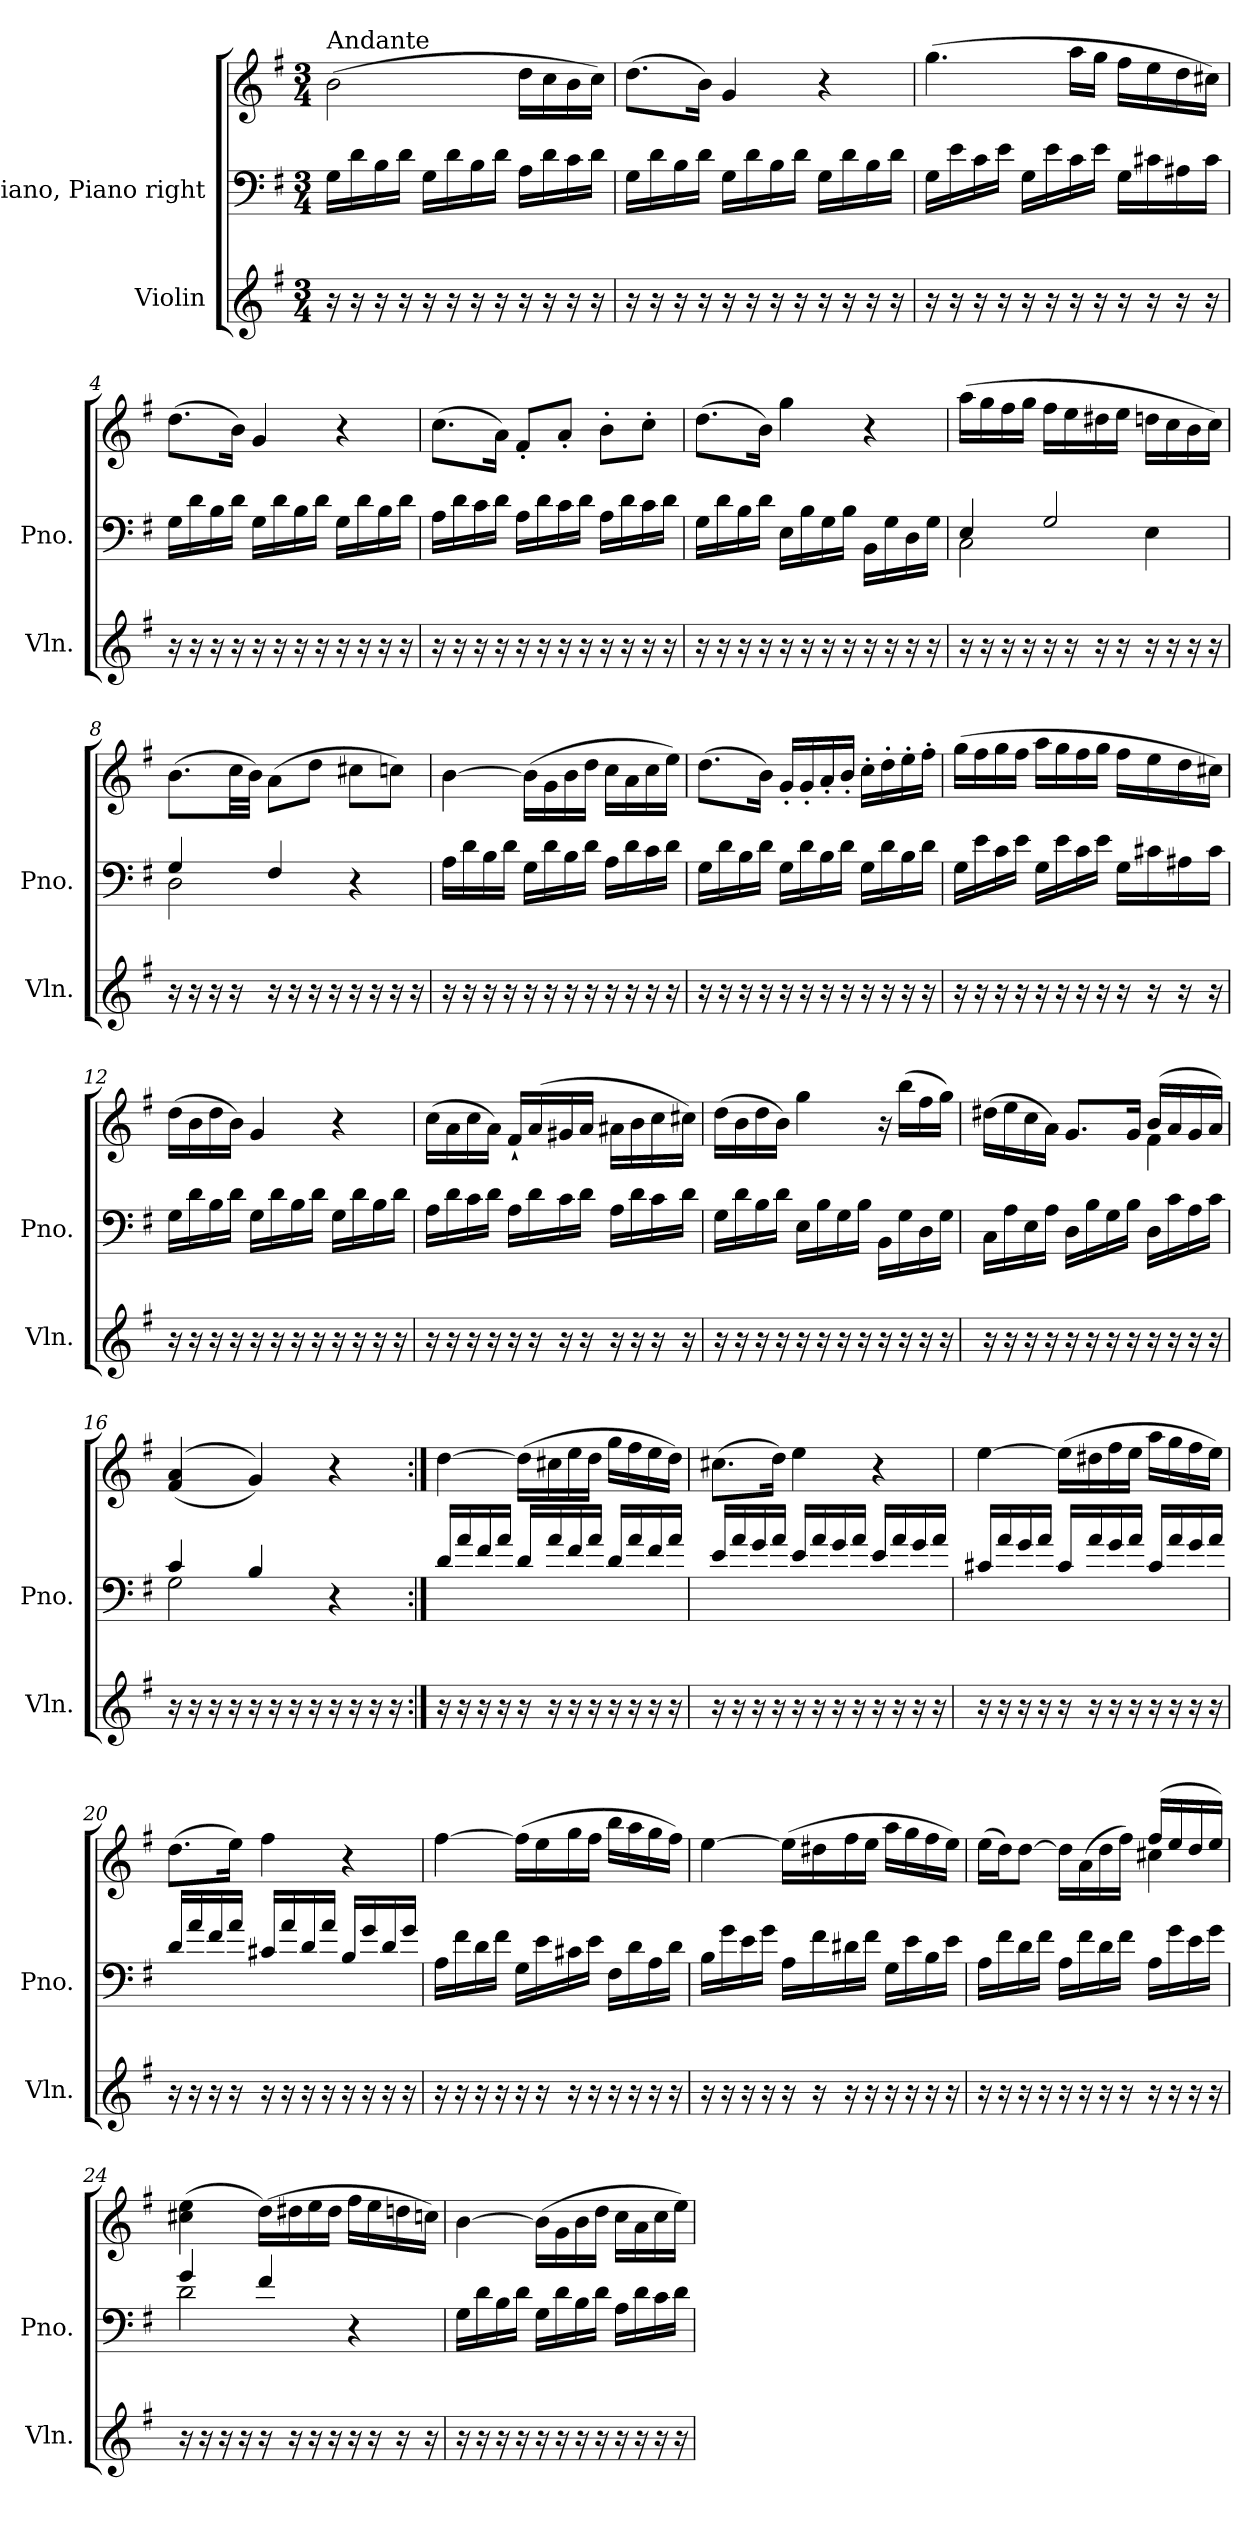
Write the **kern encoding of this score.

**kern	**kern	**kern
*part2	*part1	*part1
*staff3	*staff2	*staff1
*I"Violin	*I"Piano, Piano right	*
*I'Vln.	*I'Pno.	*
*clefG2	*clefF4	*clefG2
*k[f#]	*k[f#]	*k[f#]
*M3/4	*M3/4	*M3/4
=1	=1	=1
!	!	!LO:TX:t=Andante
16r	16G\LL	(>2b\
16r	16d\	.
16r	16B\	.
16r	16d\JJ	.
16r	16G\LL	.
16r	16d\	.
16r	16B\	.
16r	16d\JJ	.
16r	16A\LL	16dd\LL
16r	16d\	16cc\
16r	16c\	16b\
16r	16d\JJ	16cc\JJ)
=2	=2	=2
16r	16G\LL	(>8.dd\L
16r	16d\	.
16r	16B\	.
16r	16d\JJ	16b\Jk)
16r	16G\LL	4g/
16r	16d\	.
16r	16B\	.
16r	16d\JJ	.
16r	16G\LL	4r
16r	16d\	.
16r	16B\	.
16r	16d\JJ	.
!!LO:LB:g=z
=3	=3	=3
16r	16G\LL	(>4.gg\
16r	16e\	.
16r	16c\	.
16r	16e\JJ	.
16r	16G\LL	.
16r	16e\	.
16r	16c\	16aa\LL
16r	16e\JJ	16gg\JJ
16r	16G\LL	16ff#\LL
16r	16c#X\	16ee\
16r	16A#X\	16dd\
16r	16c#\JJ	16cc#X\JJ)
=4	=4	=4
16r	16G\LL	(>8.dd\L
16r	16d\	.
16r	16B\	.
16r	16d\JJ	16b\Jk)
16r	16G\LL	4g/
16r	16d\	.
16r	16B\	.
16r	16d\JJ	.
16r	16G\LL	4r
16r	16d\	.
16r	16B\	.
16r	16d\JJ	.
=5	=5	=5
16r	16A\LL	(>8.cc\L
16r	16d\	.
16r	16c\	.
16r	16d\JJ	16a\Jk)
16r	16A\LL	8f#'/L
16r	16d\	.
16r	16c\	8a'/J
16r	16d\JJ	.
16r	16A\LL	8b'\L
16r	16d\	.
16r	16c\	8cc'\J
16r	16d\JJ	.
!!LO:LB:g=z
=6	=6	=6
16r	16G\LL	(>8.dd\L
16r	16d\	.
16r	16B\	.
16r	16d\JJ	16b\Jk)
16r	16E\LL	4gg\
16r	16B\	.
16r	16G\	.
16r	16B\JJ	.
16r	16BB\LL	4r
16r	16G\	.
16r	16D\	.
16r	16G\JJ	.
=7	=7	=7
*	*^	*
16r	4E/	2C\	(>16aa\LL
16r	.	.	16gg\
16r	.	.	16ff#\
16r	.	.	16gg\JJ
16r	2G/	.	16ff#\LL
16r	.	.	16ee\
16r	.	.	16dd#X\
16r	.	.	16ee\JJ
16r	.	4E\	16ddn\LL
16r	.	.	16cc\
16r	.	.	16b\
16r	.	.	16cc\JJ)
=8	=8	=8	=8
16r	4G/	2D\	(>8.b\L
16r	.	.	.
16r	.	.	.
16r	.	.	32cc\LL
.	.	.	32b\JJJ)
16r	4F#/	.	(>8a\L
16r	.	.	.
16r	.	.	8dd\J
16r	.	.	.
16r	4r	4ryy	8cc#X\L
16r	.	.	.
16r	.	.	8ccn\J)
16r	.	.	.
*	*v	*v	*
!!LO:LB:g=z
=9	=9	=9
16r	16A\LL	[4b\
16r	16d\	.
16r	16B\	.
16r	16d\JJ	.
16r	16G\LL	(>16b\LL]
16r	16d\	16g\
16r	16B\	16b\
16r	16d\JJ	16dd\JJ
16r	16A\LL	16cc\LL
16r	16d\	16a\
16r	16c\	16cc\
16r	16d\JJ	16ee\JJ)
=10	=10	=10
16r	16G\LL	(>8.dd\L
16r	16d\	.
16r	16B\	.
16r	16d\JJ	16b\Jk)
16r	16G\LL	16g'/LL
16r	16d\	16g'/
16r	16B\	16a'/
16r	16d\JJ	16b'/JJ
16r	16G\LL	16cc'\LL
16r	16d\	16dd'\
16r	16B\	16ee'\
16r	16d\JJ	16ff#'\JJ
=11	=11	=11
16r	16G\LL	(>16gg\LL
16r	16e\	16ff#\
16r	16c\	16gg\
16r	16e\JJ	16ff#\JJ
16r	16G\LL	16aa\LL
16r	16e\	16gg\
16r	16c\	16ff#\
16r	16e\JJ	16gg\JJ
16r	16G\LL	16ff#\LL
16r	16c#X\	16ee\
16r	16A#X\	16dd\
16r	16c#\JJ	16cc#X\JJ)
!!LO:PB:g=z
=12	=12	=12
16r	16G\LL	(>16dd\LL
16r	16d\	16b\
16r	16B\	16dd\
16r	16d\JJ	16b\JJ)
16r	16G\LL	4g/
16r	16d\	.
16r	16B\	.
16r	16d\JJ	.
16r	16G\LL	4r
16r	16d\	.
16r	16B\	.
16r	16d\JJ	.
=13	=13	=13
16r	16A\LL	(>16cc\LL
16r	16d\	16a\
16r	16c\	16cc\
16r	16d\JJ	16a\JJ)
16r	16A\LL	16f#`/LL
16r	16d\	(>16a/
16r	16c\	16g#X/
16r	16d\JJ	16a/JJ
16r	16A\LL	16a#X\LL
16r	16d\	16b\
16r	16c\	16cc\
16r	16d\JJ	16cc#X\JJ)
=14	=14	=14
16r	16G\LL	(>16dd\LL
16r	16d\	16b\
16r	16B\	16dd\
16r	16d\JJ	16b\JJ)
16r	16E\LL	4gg\
16r	16B\	.
16r	16G\	.
16r	16B\JJ	.
16r	16BB\LL	16r
16r	16G\	(>16bb\LL
16r	16D\	16ff#\
16r	16G\JJ	16gg\JJ)
!!LO:LB:g=z
=15	=15	=15
*	*	*^
16r	16C\LL	(>16dd#X\LL	2ryy
16r	16A\	16ee\	.
16r	16E\	16cc\	.
16r	16A\JJ	16a\JJ)	.
16r	16D\LL	8.g/L	.
16r	16B\	.	.
16r	16G\	.	.
16r	16B\JJ	16g/Jk	.
16r	16D\LL	(>16b/LL	4f#\
16r	16c\	16a/	.
16r	16A\	16g/	.
16r	16c\JJ	16a/JJ)	.
*	*	*v	*v
=16	=16	=16
*	*^	*
16r	4c/	2G\	(>(<4f#/ 4a/
16r	.	.	.
16r	.	.	.
16r	.	.	.
16r	4B/	.	4g/))
16r	.	.	.
16r	.	.	.
16r	.	.	.
16r	4r	4ryy	4r
16r	.	.	.
16r	.	.	.
16r	.	.	.
*	*v	*v	*
=17:|!	=17:|!	=17:|!
16r	16d/LL	[4dd\
16r	16a/	.
16r	16f#/	.
16r	16a/JJ	.
16r	16d/LL	(>16dd\LL]
16r	16a/	16cc#X\
16r	16f#/	16ee\
16r	16a/JJ	16dd\JJ
16r	16d/LL	16gg\LL
16r	16a/	16ff#\
16r	16f#/	16ee\
16r	16a/JJ	16dd\JJ)
!!LO:LB:g=z
=18	=18	=18
16r	16e/LL	(>8.cc#X\L
16r	16a/	.
16r	16g/	.
16r	16a/JJ	16dd\Jk)
16r	16e/LL	4ee\
16r	16a/	.
16r	16g/	.
16r	16a/JJ	.
16r	16e/LL	4r
16r	16a/	.
16r	16g/	.
16r	16a/JJ	.
=19	=19	=19
16r	16c#X/LL	[4ee\
16r	16a/	.
16r	16g/	.
16r	16a/JJ	.
16r	16c#/LL	(>16ee\LL]
16r	16a/	16dd#X\
16r	16g/	16ff#\
16r	16a/JJ	16ee\JJ
16r	16c#/LL	16aa\LL
16r	16a/	16gg\
16r	16g/	16ff#\
16r	16a/JJ	16ee\JJ)
=20	=20	=20
16r	16d/LL	(>8.dd\L
16r	16a/	.
16r	16f#/	.
16r	16a/JJ	16ee\Jk)
16r	16c#X/LL	4ff#\
16r	16a/	.
16r	16d/	.
16r	16a/JJ	.
16r	16B/LL	4r
16r	16g/	.
16r	16d/	.
16r	16g/JJ	.
!!LO:LB:g=z
=21	=21	=21
16r	16A\LL	[4ff#\
16r	16f#\	.
16r	16d\	.
16r	16f#\JJ	.
16r	16G\LL	(>16ff#\LL]
16r	16e\	16ee\
16r	16c#X\	16gg\
16r	16e\JJ	16ff#\JJ
16r	16F#\LL	16bb\LL
16r	16d\	16aa\
16r	16A\	16gg\
16r	16d\JJ	16ff#\JJ)
=22	=22	=22
16r	16B\LL	[4ee\
16r	16g\	.
16r	16e\	.
16r	16g\JJ	.
16r	16A\LL	(>16ee\LL]
16r	16f#\	16dd#X\
16r	16d#X\	16ff#\
16r	16f#\JJ	16ee\JJ
16r	16G\LL	16aa\LL
16r	16e\	16gg\
16r	16B\	16ff#\
16r	16e\JJ	16ee\JJ)
=23	=23	=23
*	*	*^
16r	16A\LL	(>16ee\LL	2ryy
16r	16f#\	16dd\J)	.
16r	16d\	[8dd\J	.
16r	16f#\JJ	.	.
16r	16A\LL	16dd\LL]	.
16r	16f#\	(>16a\	.
16r	16d\	16dd\	.
16r	16f#\JJ	16ff#\JJ)	.
16r	16A\LL	(>16ff#/LL	4cc#X\
16r	16g\	16ee/	.
16r	16e\	16dd/	.
16r	16g\JJ	16ee/JJ)	.
*	*	*v	*v
!!LO:PB:g=z
=24	=24	=24
*	*^	*
16r	4g/	2d\	(>4cc#X\ 4ee\
16r	.	.	.
16r	.	.	.
16r	.	.	.
16r	4f#/	.	(>16dd\LL)
16r	.	.	16dd#X\
16r	.	.	16ee\
16r	.	.	16dd#\JJ
16r	4r	4ryy	16ff#\LL
16r	.	.	16ee\
16r	.	.	16ddn\
16r	.	.	16ccn\JJ)
*	*v	*v	*
=25	=25	=25
16r	16G\LL	[4b\
16r	16d\	.
16r	16B\	.
16r	16d\JJ	.
16r	16G\LL	(>16b\LL]
16r	16d\	16g\
16r	16B\	16b\
16r	16d\JJ	16dd\JJ
16r	16A\LL	16cc\LL
16r	16d\	16a\
16r	16c\	16cc\
16r	16d\JJ	16ee\JJ)
=	=	=
*-	*-	*-
